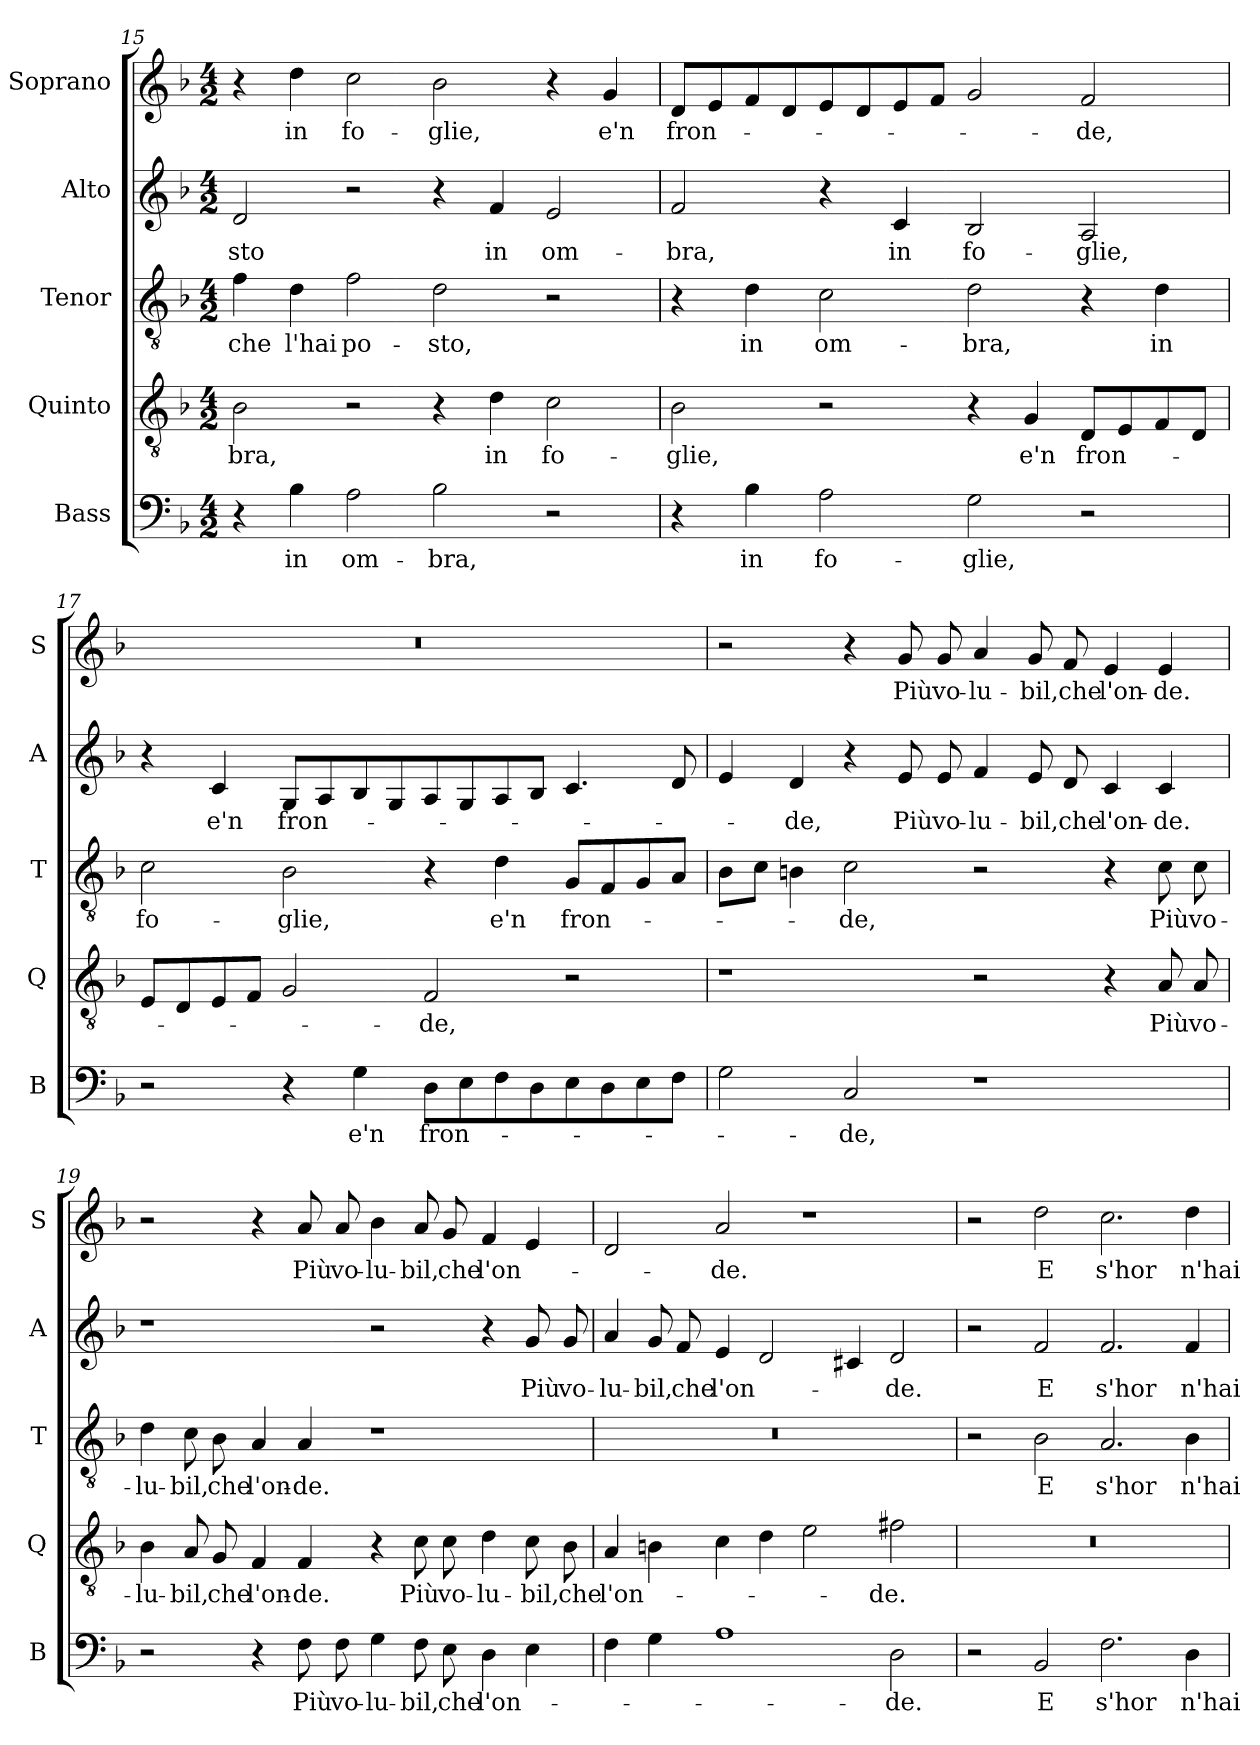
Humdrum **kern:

**kern	**text	**kern	**text	**kern	**text	**kern	**text	**kern	**text
*part5	*part5	*part4	*part4	*part3	*part3	*part2	*part2	*part1	*part1
*staff5	*staff5	*staff4	*staff4	*staff3	*staff3	*staff2	*staff2	*staff1	*staff1
*I"Bass	*	*I"Quinto	*	*I"Tenor	*	*I"Alto	*	*I"Soprano	*
*I'B	*	*I'Q	*	*I'T	*	*I'A	*	*I'S	*
!!LO:PB:g=z
*clefF4	*	*clefGv2	*	*clefGv2	*	*clefG2	*	*clefG2	*
*k[b-]	*	*k[b-]	*	*k[b-]	*	*k[b-]	*	*k[b-]	*
*F:	*	*F:	*	*F:	*	*F:	*	*F:	*
*M4/2	*	*M4/2	*	*M4/2	*	*M4/2	*	*M4/2	*
=15	=15	=15	=15	=15	=15	=15	=15	=15	=15
!	!	!	!LO:LY:b	!	!LO:LY:b	!	!LO:LY:b	!	!
4r	.	2B-\	-bra,	4f\	che	2d/	-sto	4r	.
!	!LO:LY:b	!	!	!	!LO:LY:b	!	!	!	!LO:LY:b
4B-\	in	.	.	4d\	l'hai	.	.	4dd\	in
!	!LO:LY:b	!	!	!	!LO:LY:b	!	!	!	!LO:LY:b
2A\	om-	2r	.	2f\	po-	2r	.	2cc\	fo-
!	!LO:LY:b	!	!	!	!LO:LY:b	!	!	!	!LO:LY:b
2B-\	-bra,	4r	.	2d\	-sto,	4r	.	2b-\	-glie,
!	!	!	!LO:LY:b	!	!	!	!LO:LY:b	!	!
.	.	4d\	in	.	.	4f/	in	.	.
!	!	!	!LO:LY:b	!	!	!	!LO:LY:b	!	!
2r	.	2c\	fo-	2r	.	2e/	om-	4r	.
!	!	!	!	!	!	!	!	!	!LO:LY:b
.	.	.	.	.	.	.	.	4g/	e'n
=16	=16	=16	=16	=16	=16	=16	=16	=16	=16
!	!	!	!LO:LY:b	!	!	!	!LO:LY:b	!	!LO:LY:b
4r	.	2B-\	-glie,	4r	.	2f/	-bra,	8d/L	fron-
.	.	.	.	.	.	.	.	8e/	.
!	!LO:LY:b	!	!	!	!LO:LY:b	!	!	!	!
4B-\	in	.	.	4d\	in	.	.	8f/	.
.	.	.	.	.	.	.	.	8d/	.
!	!LO:LY:b	!	!	!	!LO:LY:b	!	!	!	!
2A\	fo-	2r	.	2c\	om-	4r	.	8e/	.
.	.	.	.	.	.	.	.	8d/	.
!	!	!	!	!	!	!	!LO:LY:b	!	!
.	.	.	.	.	.	4c/	in	8e/	.
.	.	.	.	.	.	.	.	8f/J	.
!	!LO:LY:b	!	!	!	!LO:LY:b	!	!LO:LY:b	!	!
2G\	-glie,	4r	.	2d\	-bra,	2B-/	fo-	2g/	.
!	!	!	!LO:LY:b	!	!	!	!	!	!
.	.	4G/	e'n	.	.	.	.	.	.
!	!	!	!LO:LY:b	!	!	!	!LO:LY:b	!	!LO:LY:b
2r	.	8D/L	fron-	4r	.	2A/	-glie,	2f/	-de,
.	.	8E/	.	.	.	.	.	.	.
!	!	!	!	!	!LO:LY:b	!	!	!	!
.	.	8F/	.	4d\	in	.	.	.	.
.	.	8D/J	.	.	.	.	.	.	.
=17	=17	=17	=17	=17	=17	=17	=17	=17	=17
!	!	!	!	!	!LO:LY:b	!	!	!	!
2r	.	8E/L	.	2c\	fo-	4r	.	0r	.
.	.	8D/	.	.	.	.	.	.	.
!	!	!	!	!	!	!	!LO:LY:b	!	!
.	.	8E/	.	.	.	4c/	e'n	.	.
.	.	8F/J	.	.	.	.	.	.	.
!	!	!	!	!	!LO:LY:b	!	!LO:LY:b	!	!
4r	.	2G/	.	2B-\	-glie,	8G/L	fron-	.	.
.	.	.	.	.	.	8A/	.	.	.
!	!LO:LY:b	!	!	!	!	!	!	!	!
4G\	e'n	.	.	.	.	8B-/	.	.	.
.	.	.	.	.	.	8G/	.	.	.
!	!LO:LY:b	!	!LO:LY:b	!	!	!	!	!	!
8D\L	fron-	2F/	-de,	4r	.	8A/	.	.	.
8E\	.	.	.	.	.	8G/	.	.	.
!	!	!	!	!	!LO:LY:b	!	!	!	!
8F\	.	.	.	4d\	e'n	8A/	.	.	.
8D\	.	.	.	.	.	8B-/J	.	.	.
!	!	!	!	!	!LO:LY:b	!	!	!	!
8E\	.	2r	.	8G/L	fron-	4.c/	.	.	.
8D\	.	.	.	8F/	.	.	.	.	.
8E\	.	.	.	8G/	.	.	.	.	.
8F\J	.	.	.	8A/J	.	8d/	.	.	.
!!LO:LB:g=z
=18	=18	=18	=18	=18	=18	=18	=18	=18	=18
2G\	.	1r	.	8B-\L	.	4e/	.	2r	.
.	.	.	.	8c\J	.	.	.	.	.
!	!	!	!	!	!	!	!LO:LY:b	!	!
.	.	.	.	4Bn\	.	4d/	-de,	.	.
!	!LO:LY:b	!	!	!	!LO:LY:b	!	!	!	!
2C/	-de,	.	.	2c\	-de,	4r	.	4r	.
!	!	!	!	!	!	!	!LO:LY:b	!	!LO:LY:b
.	.	.	.	.	.	8e/	Più	8g/	Più
!	!	!	!	!	!	!	!LO:LY:b	!	!LO:LY:b
.	.	.	.	.	.	8e/	vo-	8g/	vo-
!	!	!	!	!	!	!	!LO:LY:b	!	!LO:LY:b
1r	.	2r	.	2r	.	4f/	-lu-	4a/	-lu-
!	!	!	!	!	!	!	!LO:LY:b	!	!LO:LY:b
.	.	.	.	.	.	8e/	-bil,	8g/	-bil,
!	!	!	!	!	!	!	!LO:LY:b	!	!LO:LY:b
.	.	.	.	.	.	8d/	che	8f/	che
!	!	!	!	!	!	!	!LO:LY:b	!	!LO:LY:b
.	.	4r	.	4r	.	4c/	l'on-	4e/	l'on-
!	!	!	!LO:LY:b	!	!LO:LY:b	!	!LO:LY:b	!	!LO:LY:b
.	.	8A/	Più	8c\	Più	4c/	-de.	4e/	-de.
!	!	!	!LO:LY:b	!	!LO:LY:b	!	!	!	!
.	.	8A/	vo-	8c\	vo-	.	.	.	.
=19	=19	=19	=19	=19	=19	=19	=19	=19	=19
!	!	!	!LO:LY:b	!	!LO:LY:b	!	!	!	!
2r	.	4B-\	-lu-	4d\	-lu-	1r	.	2r	.
!	!	!	!LO:LY:b	!	!LO:LY:b	!	!	!	!
.	.	8A/	-bil,	8c\	-bil,	.	.	.	.
!	!	!	!LO:LY:b	!	!LO:LY:b	!	!	!	!
.	.	8G/	che	8B-\	che	.	.	.	.
!	!	!	!LO:LY:b	!	!LO:LY:b	!	!	!	!
4r	.	4F/	l'on-	4A/	l'on-	.	.	4r	.
!	!LO:LY:b	!	!LO:LY:b	!	!LO:LY:b	!	!	!	!LO:LY:b
8F\	Più	4F/	-de.	4A/	-de.	.	.	8a/	Più
!	!LO:LY:b	!	!	!	!	!	!	!	!LO:LY:b
8F\	vo-	.	.	.	.	.	.	8a/	vo-
!	!LO:LY:b	!	!	!	!	!	!	!	!LO:LY:b
4G\	-lu-	4r	.	1r	.	2r	.	4b-\	-lu-
!	!LO:LY:b	!	!LO:LY:b	!	!	!	!	!	!LO:LY:b
8F\	-bil,	8c\	Più	.	.	.	.	8a/	-bil,
!	!LO:LY:b	!	!LO:LY:b	!	!	!	!	!	!LO:LY:b
8E\	che	8c\	vo-	.	.	.	.	8g/	che
!	!LO:LY:b	!	!LO:LY:b	!	!	!	!	!	!LO:LY:b
4D\	l'on-	4d\	-lu-	.	.	4r	.	4f/	l'on-
!	!	!	!LO:LY:b	!	!	!	!LO:LY:b	!	!
4E\	.	8c\	-bil,	.	.	8g/	Più	4e/	.
!	!	!	!LO:LY:b	!	!	!	!LO:LY:b	!	!
.	.	8B-\	che	.	.	8g/	vo-	.	.
!!LO:LB:g=z
=20	=20	=20	=20	=20	=20	=20	=20	=20	=20
!	!	!	!LO:LY:b	!	!	!	!LO:LY:b	!	!
4F\	.	4A/	l'on-	0r	.	4a/	-lu-	2d/	.
!	!	!	!	!	!	!	!LO:LY:b	!	!
4G\	.	4Bn\	.	.	.	8g/	-bil,	.	.
!	!	!	!	!	!	!	!LO:LY:b	!	!
.	.	.	.	.	.	8f/	che	.	.
!	!	!	!	!	!	!	!LO:LY:b	!	!LO:LY:b
1A	.	4c\	.	.	.	4e/	l'on-	2a/	-de.
.	.	4d\	.	.	.	2d/	.	.	.
.	.	2e\	.	.	.	.	.	1r	.
.	.	.	.	.	.	4c#X/	.	.	.
!	!LO:LY:b	!	!LO:LY:b	!	!	!	!LO:LY:b	!	!
2D\	-de.	2f#X\	-de.	.	.	2d/	-de.	.	.
=21	=21	=21	=21	=21	=21	=21	=21	=21	=21
2r	.	0r	.	2r	.	2r	.	2r	.
!	!LO:LY:b	!	!	!	!LO:LY:b	!	!LO:LY:b	!	!LO:LY:b
2BB-/	E	.	.	2B-\	E	2f/	E	2dd\	E
!	!LO:LY:b	!	!	!	!LO:LY:b	!	!LO:LY:b	!	!LO:LY:b
2.F\	s'hor	.	.	2.A/	s'hor	2.f/	s'hor	2.cc\	s'hor
!	!LO:LY:b	!	!	!	!LO:LY:b	!	!LO:LY:b	!	!LO:LY:b
4D\	n'hai	.	.	4B-\	n'hai	4f/	n'hai	4dd\	n'hai
=	=	=	=	=	=	=	=	=	=
*-	*-	*-	*-	*-	*-	*-	*-	*-	*-
